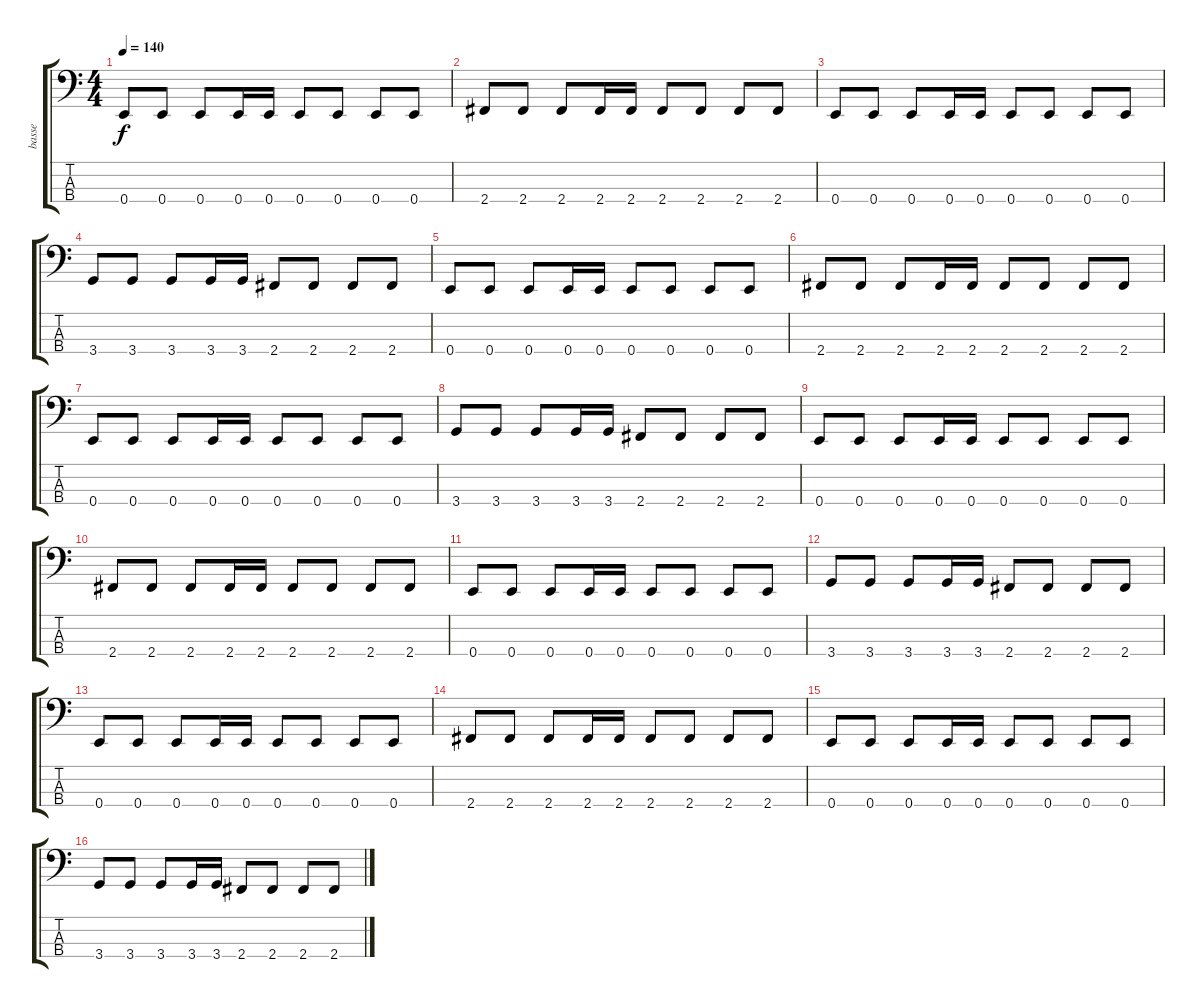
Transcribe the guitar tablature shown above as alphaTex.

\track ("basse" "basse") {instrument electricbassfinger}
\staff {score tabs}
\tuning (G2 D2 A1 E1) {hide}
\ts (4 4)
\tempo 140
\clef f4
\ks c
0.4.8{dy f} 0.4.8 0.4.8 0.4.16 0.4.16 0.4.8 0.4.8 0.4.8 0.4.8 |
2.4.8 2.4.8 2.4.8 2.4.16 2.4.16 2.4.8 2.4.8 2.4.8 2.4.8 |
0.4.8 0.4.8 0.4.8 0.4.16 0.4.16 0.4.8 0.4.8 0.4.8 0.4.8 |
3.4.8 3.4.8 3.4.8 3.4.16 3.4.16 2.4.8 2.4.8 2.4.8 2.4.8 |
0.4.8 0.4.8 0.4.8 0.4.16 0.4.16 0.4.8 0.4.8 0.4.8 0.4.8 |
2.4.8 2.4.8 2.4.8 2.4.16 2.4.16 2.4.8 2.4.8 2.4.8 2.4.8 |
0.4.8 0.4.8 0.4.8 0.4.16 0.4.16 0.4.8 0.4.8 0.4.8 0.4.8 |
3.4.8 3.4.8 3.4.8 3.4.16 3.4.16 2.4.8 2.4.8 2.4.8 2.4.8 |
0.4.8 0.4.8 0.4.8 0.4.16 0.4.16 0.4.8 0.4.8 0.4.8 0.4.8 |
2.4.8 2.4.8 2.4.8 2.4.16 2.4.16 2.4.8 2.4.8 2.4.8 2.4.8 |
0.4.8 0.4.8 0.4.8 0.4.16 0.4.16 0.4.8 0.4.8 0.4.8 0.4.8 |
3.4.8 3.4.8 3.4.8 3.4.16 3.4.16 2.4.8 2.4.8 2.4.8 2.4.8 |
0.4.8 0.4.8 0.4.8 0.4.16 0.4.16 0.4.8 0.4.8 0.4.8 0.4.8 |
2.4.8 2.4.8 2.4.8 2.4.16 2.4.16 2.4.8 2.4.8 2.4.8 2.4.8 |
0.4.8 0.4.8 0.4.8 0.4.16 0.4.16 0.4.8 0.4.8 0.4.8 0.4.8 |
3.4.8 3.4.8 3.4.8 3.4.16 3.4.16 2.4.8 2.4.8 2.4.8 2.4.8
